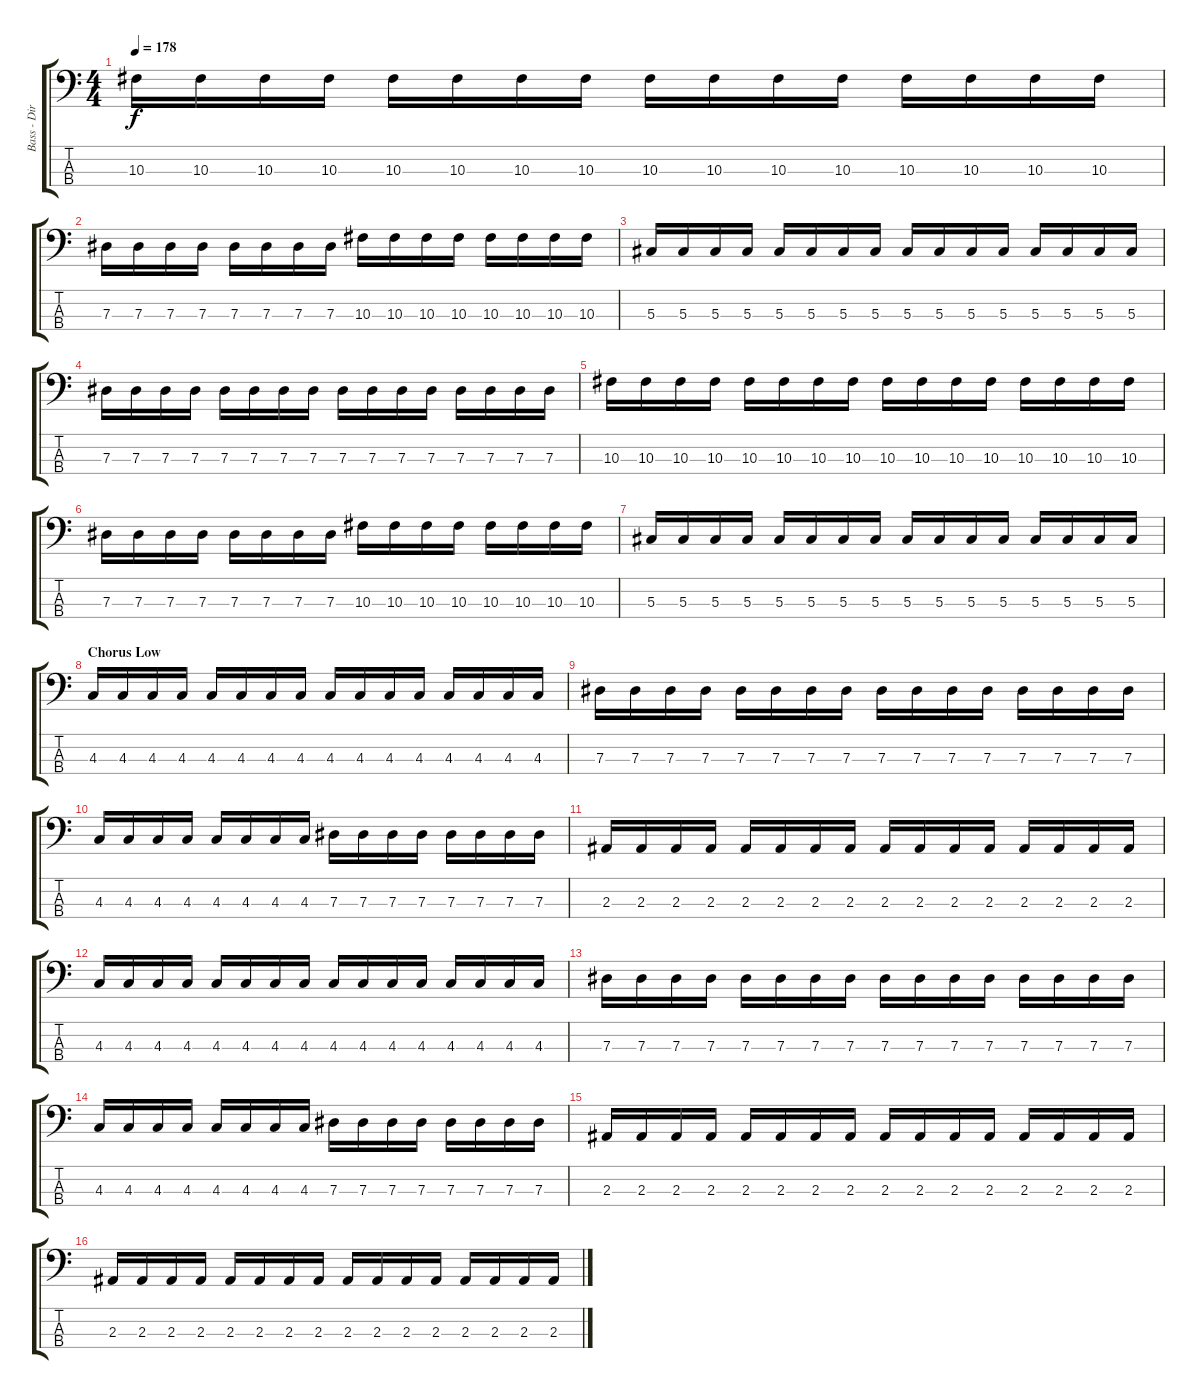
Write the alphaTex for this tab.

\track ("Bass - Dirk Schlächter" "Bass - Dir") {instrument electricbassfinger}
\staff {score tabs}
\tuning (Gb2 Db2 Ab1 Eb1) {hide}
\ts (4 4)
\tempo 178
\clef f4
\ks c
10.3.16{dy f} 10.3.16 10.3.16 10.3.16 10.3.16 10.3.16 10.3.16 10.3.16 10.3.16 10.3.16 10.3.16 10.3.16 10.3.16 10.3.16 10.3.16 10.3.16 |
7.3.16 7.3.16 7.3.16 7.3.16 7.3.16 7.3.16 7.3.16 7.3.16 10.3.16 10.3.16 10.3.16 10.3.16 10.3.16 10.3.16 10.3.16 10.3.16 |
5.3.16 5.3.16 5.3.16 5.3.16 5.3.16 5.3.16 5.3.16 5.3.16 5.3.16 5.3.16 5.3.16 5.3.16 5.3.16 5.3.16 5.3.16 5.3.16 |
7.3.16 7.3.16 7.3.16 7.3.16 7.3.16 7.3.16 7.3.16 7.3.16 7.3.16 7.3.16 7.3.16 7.3.16 7.3.16 7.3.16 7.3.16 7.3.16 |
10.3.16 10.3.16 10.3.16 10.3.16 10.3.16 10.3.16 10.3.16 10.3.16 10.3.16 10.3.16 10.3.16 10.3.16 10.3.16 10.3.16 10.3.16 10.3.16 |
7.3.16 7.3.16 7.3.16 7.3.16 7.3.16 7.3.16 7.3.16 7.3.16 10.3.16 10.3.16 10.3.16 10.3.16 10.3.16 10.3.16 10.3.16 10.3.16 |
5.3.16 5.3.16 5.3.16 5.3.16 5.3.16 5.3.16 5.3.16 5.3.16 5.3.16 5.3.16 5.3.16 5.3.16 5.3.16 5.3.16 5.3.16 5.3.16 |
\section ("" "Chorus Low")
4.3.16 4.3.16 4.3.16 4.3.16 4.3.16 4.3.16 4.3.16 4.3.16 4.3.16 4.3.16 4.3.16 4.3.16 4.3.16 4.3.16 4.3.16 4.3.16 |
7.3.16 7.3.16 7.3.16 7.3.16 7.3.16 7.3.16 7.3.16 7.3.16 7.3.16 7.3.16 7.3.16 7.3.16 7.3.16 7.3.16 7.3.16 7.3.16 |
4.3.16 4.3.16 4.3.16 4.3.16 4.3.16 4.3.16 4.3.16 4.3.16 7.3.16 7.3.16 7.3.16 7.3.16 7.3.16 7.3.16 7.3.16 7.3.16 |
2.3.16 2.3.16 2.3.16 2.3.16 2.3.16 2.3.16 2.3.16 2.3.16 2.3.16 2.3.16 2.3.16 2.3.16 2.3.16 2.3.16 2.3.16 2.3.16 |
4.3.16 4.3.16 4.3.16 4.3.16 4.3.16 4.3.16 4.3.16 4.3.16 4.3.16 4.3.16 4.3.16 4.3.16 4.3.16 4.3.16 4.3.16 4.3.16 |
7.3.16 7.3.16 7.3.16 7.3.16 7.3.16 7.3.16 7.3.16 7.3.16 7.3.16 7.3.16 7.3.16 7.3.16 7.3.16 7.3.16 7.3.16 7.3.16 |
4.3.16 4.3.16 4.3.16 4.3.16 4.3.16 4.3.16 4.3.16 4.3.16 7.3.16 7.3.16 7.3.16 7.3.16 7.3.16 7.3.16 7.3.16 7.3.16 |
2.3.16 2.3.16 2.3.16 2.3.16 2.3.16 2.3.16 2.3.16 2.3.16 2.3.16 2.3.16 2.3.16 2.3.16 2.3.16 2.3.16 2.3.16 2.3.16 |
2.3.16 2.3.16 2.3.16 2.3.16 2.3.16 2.3.16 2.3.16 2.3.16 2.3.16 2.3.16 2.3.16 2.3.16 2.3.16 2.3.16 2.3.16 2.3.16
